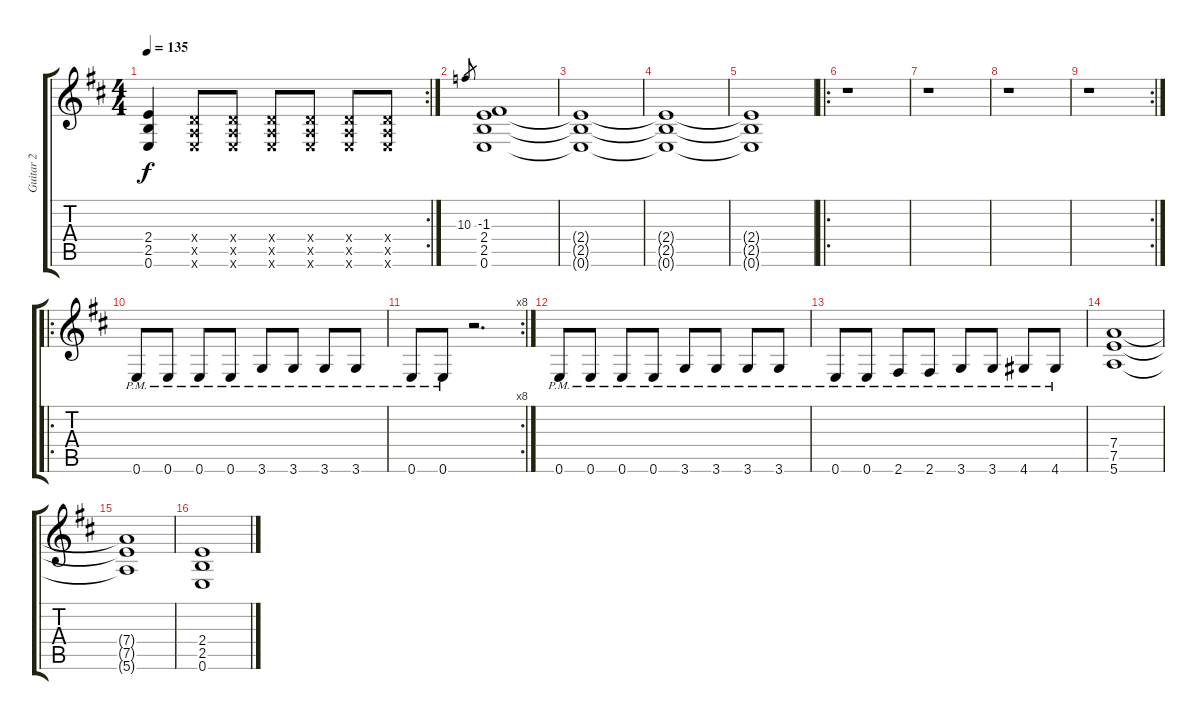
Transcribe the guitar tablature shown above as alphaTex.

\track ("Guitar 2" "Guitar 2") {instrument distortionguitar}
\staff {score tabs}
\tuning (E4 B3 G3 D3 A2 E2) {hide}
\rc 2
\ts (4 4)
\tempo 135
\clef g2
\ks d
(2.4 2.5 0.6).4{dy f} (0.4{x} 0.5{x} 0.6{x}).8 (0.4{x} 0.5{x} 0.6{x}).8 (0.4{x} 0.5{x} 0.6{x}).8 (0.4{x} 0.5{x} 0.6{x}).8 (0.4{x} 0.5{x} 0.6{x}).8 (0.4{x} 0.5{x} 0.6{x}).8 |
10.3.8{gr} (-1.3 2.4 2.5 0.6).1 |
(2.4{t} 2.5{t} 0.6{t}).1 |
(2.4{t} 2.5{t} 0.6{t}).1 |
(2.4{t} 2.5{t} 0.6{t}).1 |
\ro
r.1 |
r.1 |
r.1 |
\rc 2
r.1 |
\ro
0.6{pm}.8 0.6{pm}.8 0.6{pm}.8 0.6{pm}.8 3.6{pm}.8 3.6{pm}.8 3.6{pm}.8 3.6{pm}.8 |
\rc 8
0.6{pm}.8 0.6{pm}.8 r.2{d} |
0.6{pm}.8 0.6{pm}.8 0.6{pm}.8 0.6{pm}.8 3.6{pm}.8 3.6{pm}.8 3.6{pm}.8 3.6{pm}.8 |
0.6{pm}.8 0.6{pm}.8 2.6{pm}.8 2.6{pm}.8 3.6{pm}.8 3.6{pm}.8 4.6{pm}.8 4.6{pm}.8 |
(7.4 7.5 5.6).1 |
(7.4{t} 7.5{t} 5.6{t}).1 |
(2.4 2.5 0.6).1
